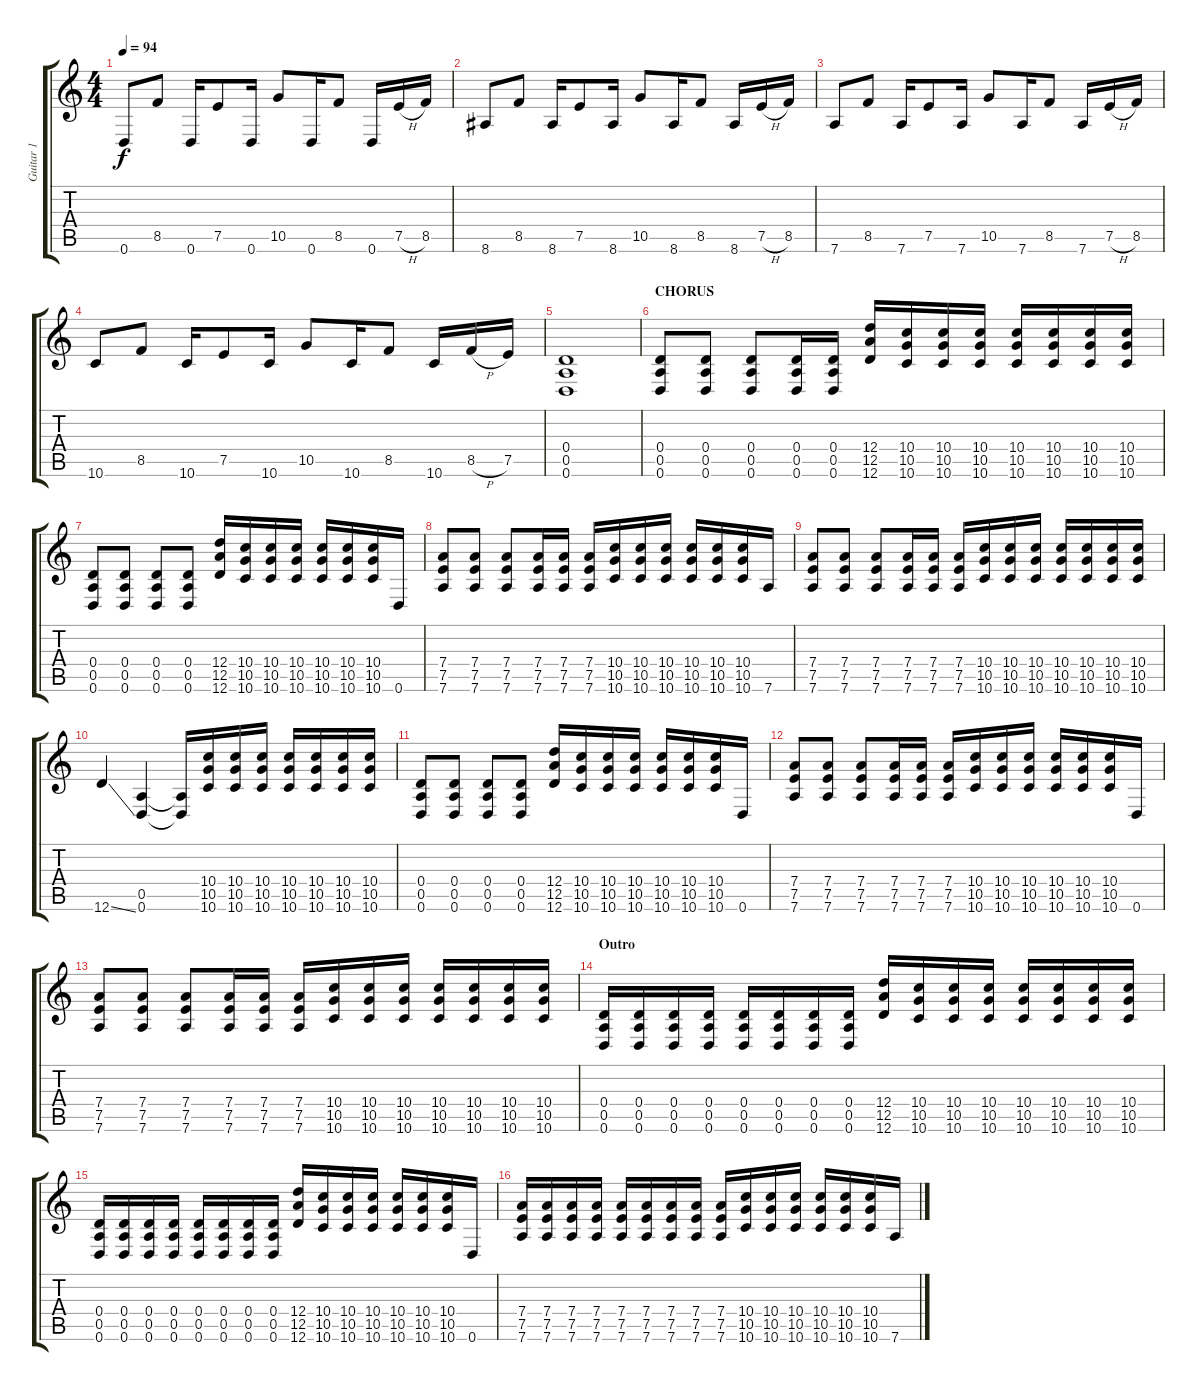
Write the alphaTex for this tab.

\track ("Guitar 1" "Guitar 1") {instrument distortionguitar}
\staff {score tabs}
\tuning (E4 B3 G3 D3 A2 D2) {hide}
\ts (4 4)
\tempo 94
\clef g2
\ks c
0.6.8{dy f} 8.5.8 0.6.16 7.5.8 0.6.16 10.5.8 0.6.16 8.5.8 0.6.16 7.5{h}.16 8.5.16 |
8.6.8 8.5.8 8.6.16 7.5.8 8.6.16 10.5.8 8.6.16 8.5.8 8.6.16 7.5{h}.16 8.5.16 |
7.6.8 8.5.8 7.6.16 7.5.8 7.6.16 10.5.8 7.6.16 8.5.8 7.6.16 7.5{h}.16 8.5.16 |
10.6.8 8.5.8 10.6.16 7.5.8 10.6.16 10.5.8 10.6.16 8.5.8 10.6.16 8.5{h}.16 7.5.16 |
(0.4 0.5 0.6).1 |
\section ("" "CHORUS")
(0.4 0.5 0.6).8 (0.4 0.5 0.6).8 (0.4 0.5 0.6).8 (0.4 0.5 0.6).16 (0.4 0.5 0.6).16 (12.4 12.5 12.6).16 (10.4 10.5 10.6).16 (10.4 10.5 10.6).16 (10.4 10.5 10.6).16 (10.4 10.5 10.6).16 (10.4 10.5 10.6).16 (10.4 10.5 10.6).16 (10.4 10.5 10.6).16 |
(0.4 0.5 0.6).8 (0.4 0.5 0.6).8 (0.4 0.5 0.6).8 (0.4 0.5 0.6).8 (12.4 12.5 12.6).16 (10.4 10.5 10.6).16 (10.4 10.5 10.6).16 (10.4 10.5 10.6).16 (10.4 10.5 10.6).16 (10.4 10.5 10.6).16 (10.4 10.5 10.6).16 0.6.16 |
(7.4 7.5 7.6).8 (7.4 7.5 7.6).8 (7.4 7.5 7.6).8 (7.4 7.5 7.6).16 (7.4 7.5 7.6).16 (7.4 7.5 7.6).16 (10.4 10.5 10.6).16 (10.4 10.5 10.6).16 (10.4 10.5 10.6).16 (10.4 10.5 10.6).16 (10.4 10.5 10.6).16 (10.4 10.5 10.6).16 7.6.16 |
(7.4 7.5 7.6).8 (7.4 7.5 7.6).8 (7.4 7.5 7.6).8 (7.4 7.5 7.6).16 (7.4 7.5 7.6).16 (7.4 7.5 7.6).16 (10.4 10.5 10.6).16 (10.4 10.5 10.6).16 (10.4 10.5 10.6).16 (10.4 10.5 10.6).16 (10.4 10.5 10.6).16 (10.4 10.5 10.6).16 (10.4 10.5 10.6).16 |
12.6{ss}.4 (0.5 0.6).4 (0.5{t} 0.6{t}).16 (10.4 10.5 10.6).16 (10.4 10.5 10.6).16 (10.4 10.5 10.6).16 (10.4 10.5 10.6).16 (10.4 10.5 10.6).16 (10.4 10.5 10.6).16 (10.4 10.5 10.6).16 |
(0.4 0.5 0.6).8 (0.4 0.5 0.6).8 (0.4 0.5 0.6).8 (0.4 0.5 0.6).8 (12.4 12.5 12.6).16 (10.4 10.5 10.6).16 (10.4 10.5 10.6).16 (10.4 10.5 10.6).16 (10.4 10.5 10.6).16 (10.4 10.5 10.6).16 (10.4 10.5 10.6).16 0.6.16 |
(7.4 7.5 7.6).8 (7.4 7.5 7.6).8 (7.4 7.5 7.6).8 (7.4 7.5 7.6).16 (7.4 7.5 7.6).16 (7.4 7.5 7.6).16 (10.4 10.5 10.6).16 (10.4 10.5 10.6).16 (10.4 10.5 10.6).16 (10.4 10.5 10.6).16 (10.4 10.5 10.6).16 (10.4 10.5 10.6).16 0.6.16 |
(7.4 7.5 7.6).8 (7.4 7.5 7.6).8 (7.4 7.5 7.6).8 (7.4 7.5 7.6).16 (7.4 7.5 7.6).16 (7.4 7.5 7.6).16 (10.4 10.5 10.6).16 (10.4 10.5 10.6).16 (10.4 10.5 10.6).16 (10.4 10.5 10.6).16 (10.4 10.5 10.6).16 (10.4 10.5 10.6).16 (10.4 10.5 10.6).16 |
\section ("" "Outro")
(0.4 0.5 0.6).16 (0.4 0.5 0.6).16 (0.4 0.5 0.6).16 (0.4 0.5 0.6).16 (0.4 0.5 0.6).16 (0.4 0.5 0.6).16 (0.4 0.5 0.6).16 (0.4 0.5 0.6).16 (12.4 12.5 12.6).16 (10.4 10.5 10.6).16 (10.4 10.5 10.6).16 (10.4 10.5 10.6).16 (10.4 10.5 10.6).16 (10.4 10.5 10.6).16 (10.4 10.5 10.6).16 (10.4 10.5 10.6).16 |
(0.4 0.5 0.6).16 (0.4 0.5 0.6).16 (0.4 0.5 0.6).16 (0.4 0.5 0.6).16 (0.4 0.5 0.6).16 (0.4 0.5 0.6).16 (0.4 0.5 0.6).16 (0.4 0.5 0.6).16 (12.4 12.5 12.6).16 (10.4 10.5 10.6).16 (10.4 10.5 10.6).16 (10.4 10.5 10.6).16 (10.4 10.5 10.6).16 (10.4 10.5 10.6).16 (10.4 10.5 10.6).16 0.6.16 |
(7.4 7.5 7.6).16 (7.4 7.5 7.6).16 (7.4 7.5 7.6).16 (7.4 7.5 7.6).16 (7.4 7.5 7.6).16 (7.4 7.5 7.6).16 (7.4 7.5 7.6).16 (7.4 7.5 7.6).16 (7.4 7.5 7.6).16 (10.4 10.5 10.6).16 (10.4 10.5 10.6).16 (10.4 10.5 10.6).16 (10.4 10.5 10.6).16 (10.4 10.5 10.6).16 (10.4 10.5 10.6).16 7.6.16
